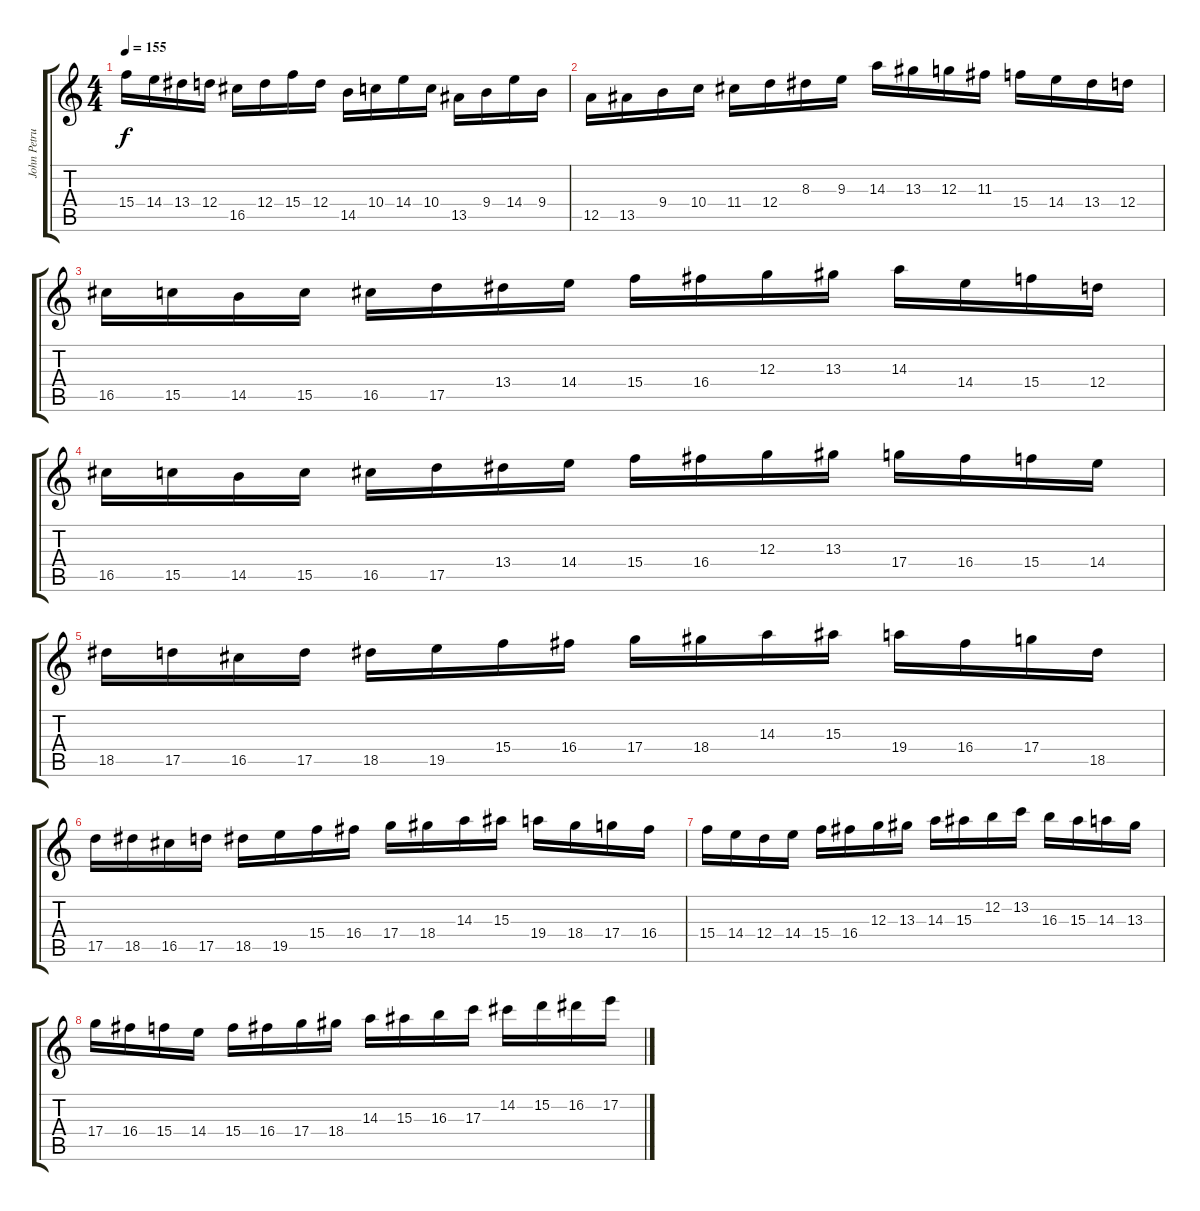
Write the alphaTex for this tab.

\track ("John Petrucci" "John Petru") {instrument overdrivenguitar}
\staff {score tabs}
\tuning (E4 B3 G3 D3 A2 E2) {hide}
\ts (4 4)
\tempo 155
\clef g2
\ks c
15.4.16{dy f} 14.4.16 13.4.16 12.4.16 16.5.16 12.4.16 15.4.16 12.4.16 14.5.16 10.4.16 14.4.16 10.4.16 13.5.16 9.4.16 14.4.16 9.4.16 |
12.5.16 13.5.16 9.4.16 10.4.16 11.4.16 12.4.16 8.3.16 9.3.16 14.3.16 13.3.16 12.3.16 11.3.16 15.4.16 14.4.16 13.4.16 12.4.16 |
16.5.16 15.5.16 14.5.16 15.5.16 16.5.16 17.5.16 13.4.16 14.4.16 15.4.16 16.4.16 12.3.16 13.3.16 14.3.16 14.4.16 15.4.16 12.4.16 |
16.5.16 15.5.16 14.5.16 15.5.16 16.5.16 17.5.16 13.4.16 14.4.16 15.4.16 16.4.16 12.3.16 13.3.16 17.4.16 16.4.16 15.4.16 14.4.16 |
18.5.16 17.5.16 16.5.16 17.5.16 18.5.16 19.5.16 15.4.16 16.4.16 17.4.16 18.4.16 14.3.16 15.3.16 19.4.16 16.4.16 17.4.16 18.5.16 |
17.5.16 18.5.16 16.5.16 17.5.16 18.5.16 19.5.16 15.4.16 16.4.16 17.4.16 18.4.16 14.3.16 15.3.16 19.4.16 18.4.16 17.4.16 16.4.16 |
15.4.16 14.4.16 12.4.16 14.4.16 15.4.16 16.4.16 12.3.16 13.3.16 14.3.16 15.3.16 12.2.16 13.2.16 16.3.16 15.3.16 14.3.16 13.3.16 |
17.4.16 16.4.16 15.4.16 14.4.16 15.4.16 16.4.16 17.4.16 18.4.16 14.3.16 15.3.16 16.3.16 17.3.16 14.2.16 15.2.16 16.2.16 17.2.16
